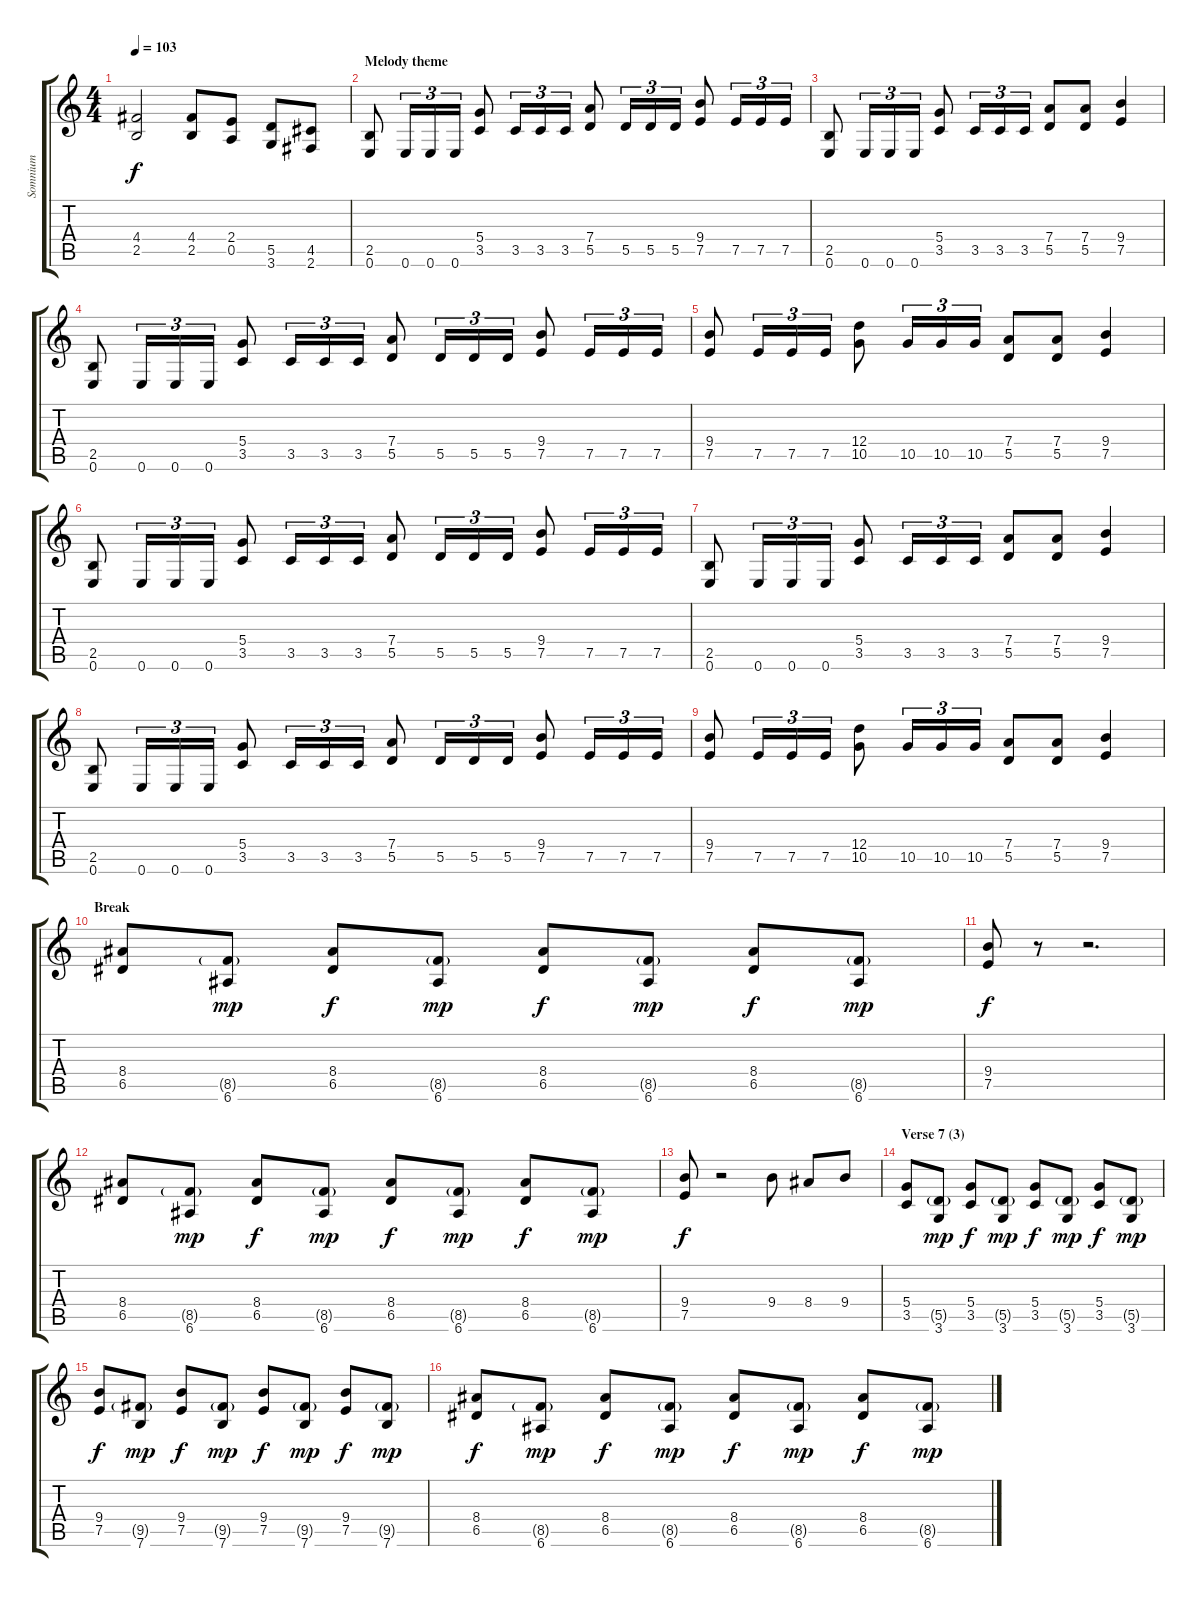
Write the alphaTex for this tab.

\track ("Somnium" "Somnium") {instrument distortionguitar}
\staff {score tabs}
\tuning (E4 B3 G3 D3 A2 E2) {hide}
\ts (4 4)
\tempo 103
\clef g2
\ks c
(4.4 2.5).2{dy f} (4.4 2.5).8 (2.4 0.5).8 (5.5 3.6).8 (4.5 2.6).8 |
\section ("" "Melody theme")
(2.5 0.6).8 0.6.16{tu (3 2)} 0.6.16{tu (3 2)} 0.6.16{tu (3 2)} (5.4 3.5).8 3.5.16{tu (3 2)} 3.5.16{tu (3 2)} 3.5.16{tu (3 2)} (7.4 5.5).8 5.5.16{tu (3 2)} 5.5.16{tu (3 2)} 5.5.16{tu (3 2)} (9.4 7.5).8 7.5.16{tu (3 2)} 7.5.16{tu (3 2)} 7.5.16{tu (3 2)} |
(2.5 0.6).8 0.6.16{tu (3 2)} 0.6.16{tu (3 2)} 0.6.16{tu (3 2)} (5.4 3.5).8 3.5.16{tu (3 2)} 3.5.16{tu (3 2)} 3.5.16{tu (3 2)} (7.4 5.5).8 (7.4 5.5).8 (9.4 7.5).4 |
(2.5 0.6).8 0.6.16{tu (3 2)} 0.6.16{tu (3 2)} 0.6.16{tu (3 2)} (5.4 3.5).8 3.5.16{tu (3 2)} 3.5.16{tu (3 2)} 3.5.16{tu (3 2)} (7.4 5.5).8 5.5.16{tu (3 2)} 5.5.16{tu (3 2)} 5.5.16{tu (3 2)} (9.4 7.5).8 7.5.16{tu (3 2)} 7.5.16{tu (3 2)} 7.5.16{tu (3 2)} |
(9.4 7.5).8 7.5.16{tu (3 2)} 7.5.16{tu (3 2)} 7.5.16{tu (3 2)} (12.4 10.5).8 10.5.16{tu (3 2)} 10.5.16{tu (3 2)} 10.5.16{tu (3 2)} (7.4 5.5).8 (7.4 5.5).8 (9.4 7.5).4 |
\section ("" "")
(2.5 0.6).8 0.6.16{tu (3 2)} 0.6.16{tu (3 2)} 0.6.16{tu (3 2)} (5.4 3.5).8 3.5.16{tu (3 2)} 3.5.16{tu (3 2)} 3.5.16{tu (3 2)} (7.4 5.5).8 5.5.16{tu (3 2)} 5.5.16{tu (3 2)} 5.5.16{tu (3 2)} (9.4 7.5).8 7.5.16{tu (3 2)} 7.5.16{tu (3 2)} 7.5.16{tu (3 2)} |
(2.5 0.6).8 0.6.16{tu (3 2)} 0.6.16{tu (3 2)} 0.6.16{tu (3 2)} (5.4 3.5).8 3.5.16{tu (3 2)} 3.5.16{tu (3 2)} 3.5.16{tu (3 2)} (7.4 5.5).8 (7.4 5.5).8 (9.4 7.5).4 |
(2.5 0.6).8 0.6.16{tu (3 2)} 0.6.16{tu (3 2)} 0.6.16{tu (3 2)} (5.4 3.5).8 3.5.16{tu (3 2)} 3.5.16{tu (3 2)} 3.5.16{tu (3 2)} (7.4 5.5).8 5.5.16{tu (3 2)} 5.5.16{tu (3 2)} 5.5.16{tu (3 2)} (9.4 7.5).8 7.5.16{tu (3 2)} 7.5.16{tu (3 2)} 7.5.16{tu (3 2)} |
(9.4 7.5).8 7.5.16{tu (3 2)} 7.5.16{tu (3 2)} 7.5.16{tu (3 2)} (12.4 10.5).8 10.5.16{tu (3 2)} 10.5.16{tu (3 2)} 10.5.16{tu (3 2)} (7.4 5.5).8 (7.4 5.5).8 (9.4 7.5).4 |
\section ("" "Break")
(8.4 6.5).8 (8.5{g} 6.6).8{dy mp} (8.4 6.5).8{dy f} (8.5{g} 6.6).8{dy mp} (8.4 6.5).8{dy f} (8.5{g} 6.6).8{dy mp} (8.4 6.5).8{dy f} (8.5{g} 6.6).8{dy mp} |
(9.4 7.5).8{dy f} r.8 r.2{d} |
(8.4 6.5).8 (8.5{g} 6.6).8{dy mp} (8.4 6.5).8{dy f} (8.5{g} 6.6).8{dy mp} (8.4 6.5).8{dy f} (8.5{g} 6.6).8{dy mp} (8.4 6.5).8{dy f} (8.5{g} 6.6).8{dy mp} |
(9.4 7.5).8{dy f} r.2 9.4.8 8.4.8 9.4.8 |
\section ("" "Verse 7 (3)")
(5.4 3.5).8 (5.5{g} 3.6).8{dy mp} (5.4 3.5).8{dy f} (5.5{g} 3.6).8{dy mp} (5.4 3.5).8{dy f} (5.5{g} 3.6).8{dy mp} (5.4 3.5).8{dy f} (5.5{g} 3.6).8{dy mp} |
(9.4 7.5).8{dy f} (9.5{g} 7.6).8{dy mp} (9.4 7.5).8{dy f} (9.5{g} 7.6).8{dy mp} (9.4 7.5).8{dy f} (9.5{g} 7.6).8{dy mp} (9.4 7.5).8{dy f} (9.5{g} 7.6).8{dy mp} |
(8.4 6.5).8{dy f} (8.5{g} 6.6).8{dy mp} (8.4 6.5).8{dy f} (8.5{g} 6.6).8{dy mp} (8.4 6.5).8{dy f} (8.5{g} 6.6).8{dy mp} (8.4 6.5).8{dy f} (8.5{g} 6.6).8{dy mp}
